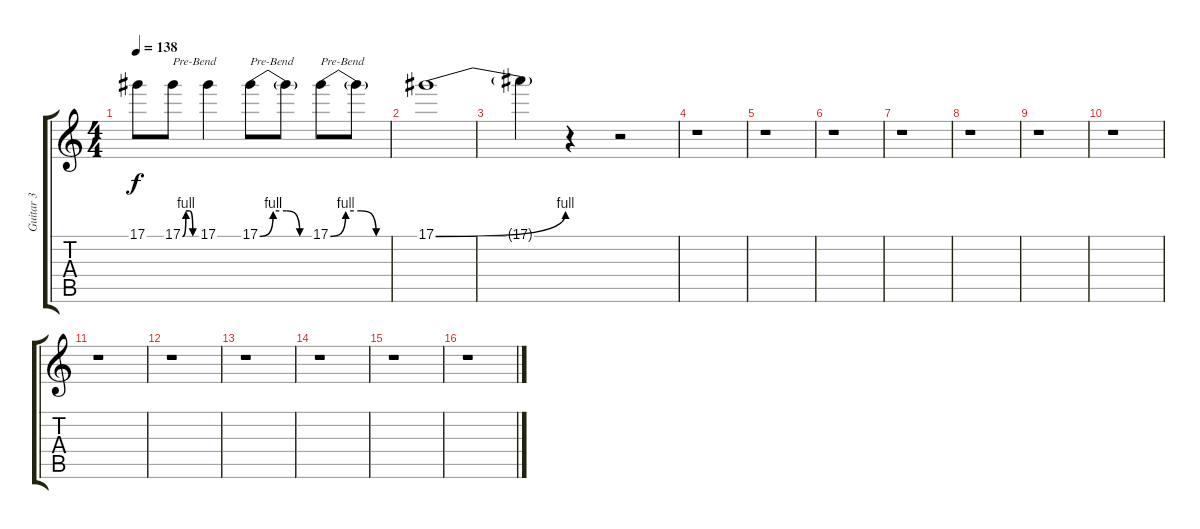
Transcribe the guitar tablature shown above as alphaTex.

\track ("Guitar 3" "Guitar 3") {instrument overdrivenguitar}
\staff {score tabs}
\tuning (Eb4 Bb3 Gb3 Db3 Ab2 Eb2) {hide}
\ts (4 4)
\tempo 138
\clef g2
\ks c
17.1{t}.8{dy f} 17.1{be (custom 0 0 15 4 30 4 45 0 60 0)}.8{txt "Pre-Bend"} 17.1.4 17.1{be (custom 0 0 15 4 30 4 45 0 60 0)}.8{txt "Pre-Bend"} 17.1{t}.8 17.1{be (custom 0 0 15 4 30 4 45 0 60 0)}.8{txt "Pre-Bend"} 17.1{t}.8 |
17.1{be (bend 0 0 60 4)}.1 |
17.1{t}.4 r.4 r.2 |
r.1 |
r.1 |
r.1 |
r.1 |
r.1 |
r.1 |
r.1 |
r.1 |
r.1 |
r.1 |
r.1 |
r.1 |
r.1
